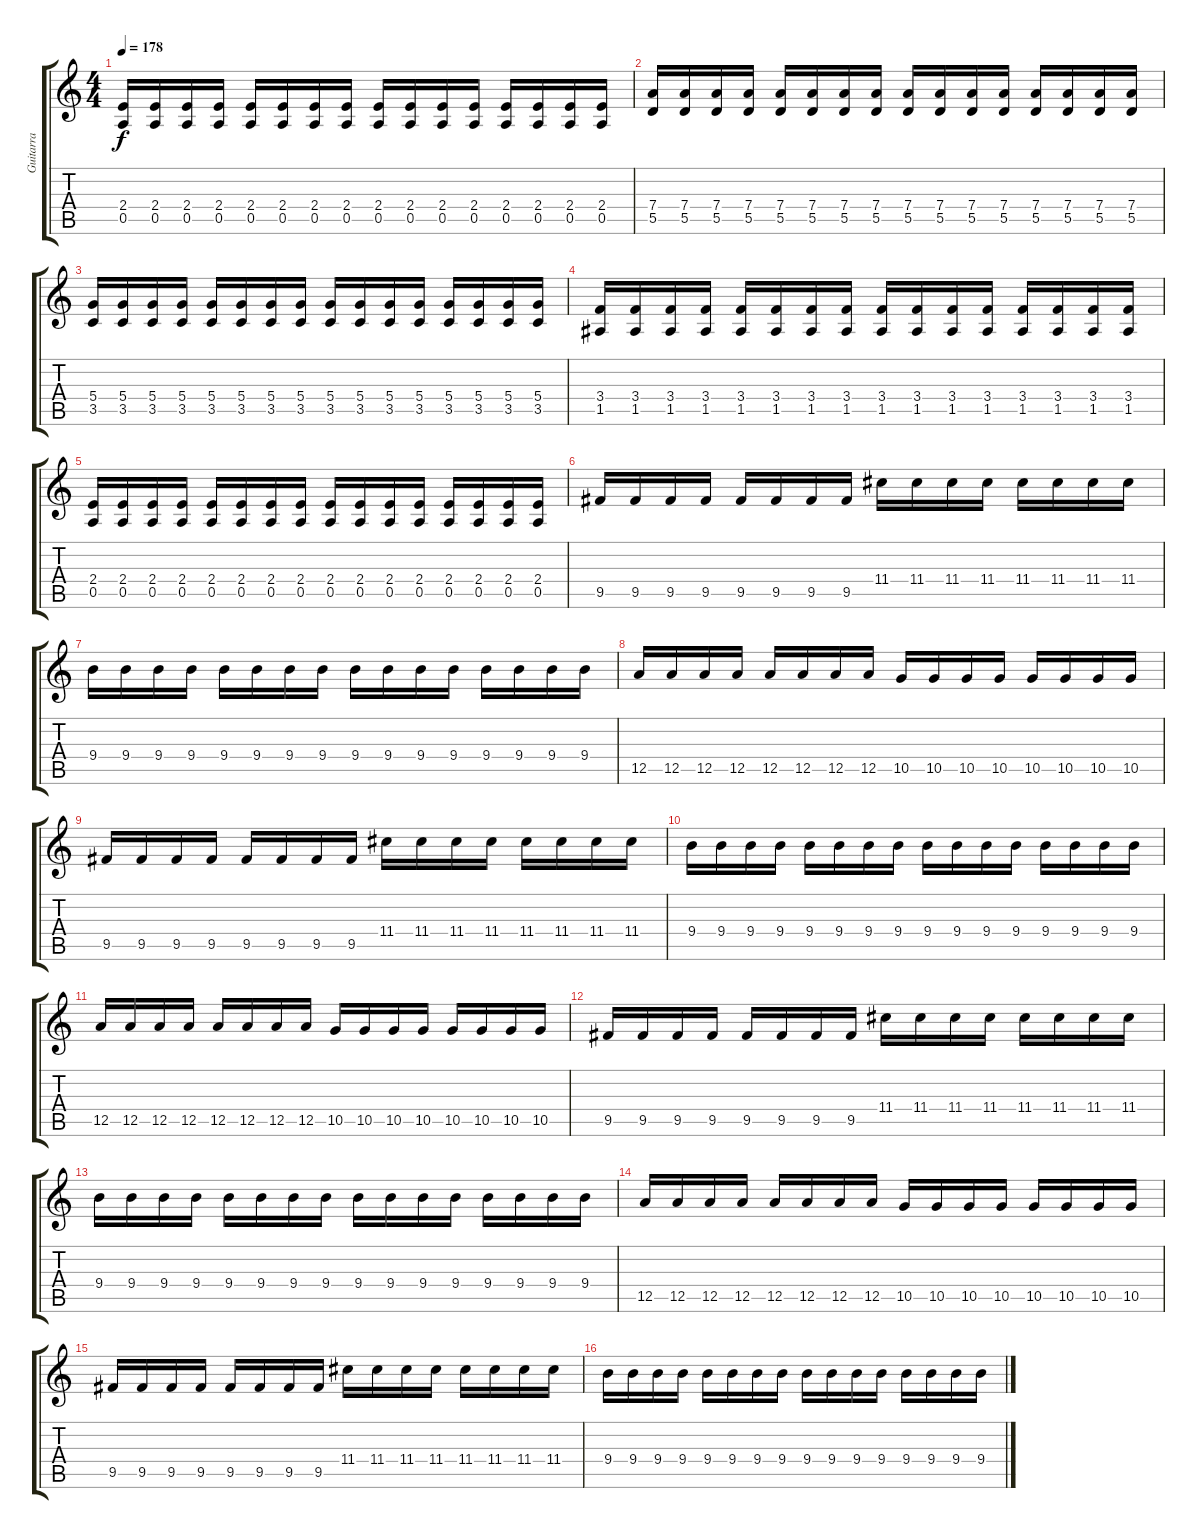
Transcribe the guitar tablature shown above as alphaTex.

\track ("Guitarra" "Guitarra") {instrument distortionguitar}
\staff {score tabs}
\tuning (E4 B3 G3 D3 A2 E2) {hide}
\ts (4 4)
\tempo 178
\clef g2
\ks c
(2.4 0.5).16{dy f} (2.4 0.5).16 (2.4 0.5).16 (2.4 0.5).16 (2.4 0.5).16 (2.4 0.5).16 (2.4 0.5).16 (2.4 0.5).16 (2.4 0.5).16 (2.4 0.5).16 (2.4 0.5).16 (2.4 0.5).16 (2.4 0.5).16 (2.4 0.5).16 (2.4 0.5).16 (2.4 0.5).16 |
(7.4 5.5).16 (7.4 5.5).16 (7.4 5.5).16 (7.4 5.5).16 (7.4 5.5).16 (7.4 5.5).16 (7.4 5.5).16 (7.4 5.5).16 (7.4 5.5).16 (7.4 5.5).16 (7.4 5.5).16 (7.4 5.5).16 (7.4 5.5).16 (7.4 5.5).16 (7.4 5.5).16 (7.4 5.5).16 |
(5.4 3.5).16 (5.4 3.5).16 (5.4 3.5).16 (5.4 3.5).16 (5.4 3.5).16 (5.4 3.5).16 (5.4 3.5).16 (5.4 3.5).16 (5.4 3.5).16 (5.4 3.5).16 (5.4 3.5).16 (5.4 3.5).16 (5.4 3.5).16 (5.4 3.5).16 (5.4 3.5).16 (5.4 3.5).16 |
(3.4 1.5).16 (3.4 1.5).16 (3.4 1.5).16 (3.4 1.5).16 (3.4 1.5).16 (3.4 1.5).16 (3.4 1.5).16 (3.4 1.5).16 (3.4 1.5).16 (3.4 1.5).16 (3.4 1.5).16 (3.4 1.5).16 (3.4 1.5).16 (3.4 1.5).16 (3.4 1.5).16 (3.4 1.5).16 |
(2.4 0.5).16 (2.4 0.5).16 (2.4 0.5).16 (2.4 0.5).16 (2.4 0.5).16 (2.4 0.5).16 (2.4 0.5).16 (2.4 0.5).16 (2.4 0.5).16 (2.4 0.5).16 (2.4 0.5).16 (2.4 0.5).16 (2.4 0.5).16 (2.4 0.5).16 (2.4 0.5).16 (2.4 0.5).16 |
9.5.16 9.5.16 9.5.16 9.5.16 9.5.16 9.5.16 9.5.16 9.5.16 11.4.16 11.4.16 11.4.16 11.4.16 11.4.16 11.4.16 11.4.16 11.4.16 |
9.4.16 9.4.16 9.4.16 9.4.16 9.4.16 9.4.16 9.4.16 9.4.16 9.4.16 9.4.16 9.4.16 9.4.16 9.4.16 9.4.16 9.4.16 9.4.16 |
12.5.16 12.5.16 12.5.16 12.5.16 12.5.16 12.5.16 12.5.16 12.5.16 10.5.16 10.5.16 10.5.16 10.5.16 10.5.16 10.5.16 10.5.16 10.5.16 |
9.5.16 9.5.16 9.5.16 9.5.16 9.5.16 9.5.16 9.5.16 9.5.16 11.4.16 11.4.16 11.4.16 11.4.16 11.4.16 11.4.16 11.4.16 11.4.16 |
9.4.16 9.4.16 9.4.16 9.4.16 9.4.16 9.4.16 9.4.16 9.4.16 9.4.16 9.4.16 9.4.16 9.4.16 9.4.16 9.4.16 9.4.16 9.4.16 |
12.5.16 12.5.16 12.5.16 12.5.16 12.5.16 12.5.16 12.5.16 12.5.16 10.5.16 10.5.16 10.5.16 10.5.16 10.5.16 10.5.16 10.5.16 10.5.16 |
9.5.16 9.5.16 9.5.16 9.5.16 9.5.16 9.5.16 9.5.16 9.5.16 11.4.16 11.4.16 11.4.16 11.4.16 11.4.16 11.4.16 11.4.16 11.4.16 |
9.4.16 9.4.16 9.4.16 9.4.16 9.4.16 9.4.16 9.4.16 9.4.16 9.4.16 9.4.16 9.4.16 9.4.16 9.4.16 9.4.16 9.4.16 9.4.16 |
12.5.16 12.5.16 12.5.16 12.5.16 12.5.16 12.5.16 12.5.16 12.5.16 10.5.16 10.5.16 10.5.16 10.5.16 10.5.16 10.5.16 10.5.16 10.5.16 |
9.5.16 9.5.16 9.5.16 9.5.16 9.5.16 9.5.16 9.5.16 9.5.16 11.4.16 11.4.16 11.4.16 11.4.16 11.4.16 11.4.16 11.4.16 11.4.16 |
9.4.16 9.4.16 9.4.16 9.4.16 9.4.16 9.4.16 9.4.16 9.4.16 9.4.16 9.4.16 9.4.16 9.4.16 9.4.16 9.4.16 9.4.16 9.4.16
